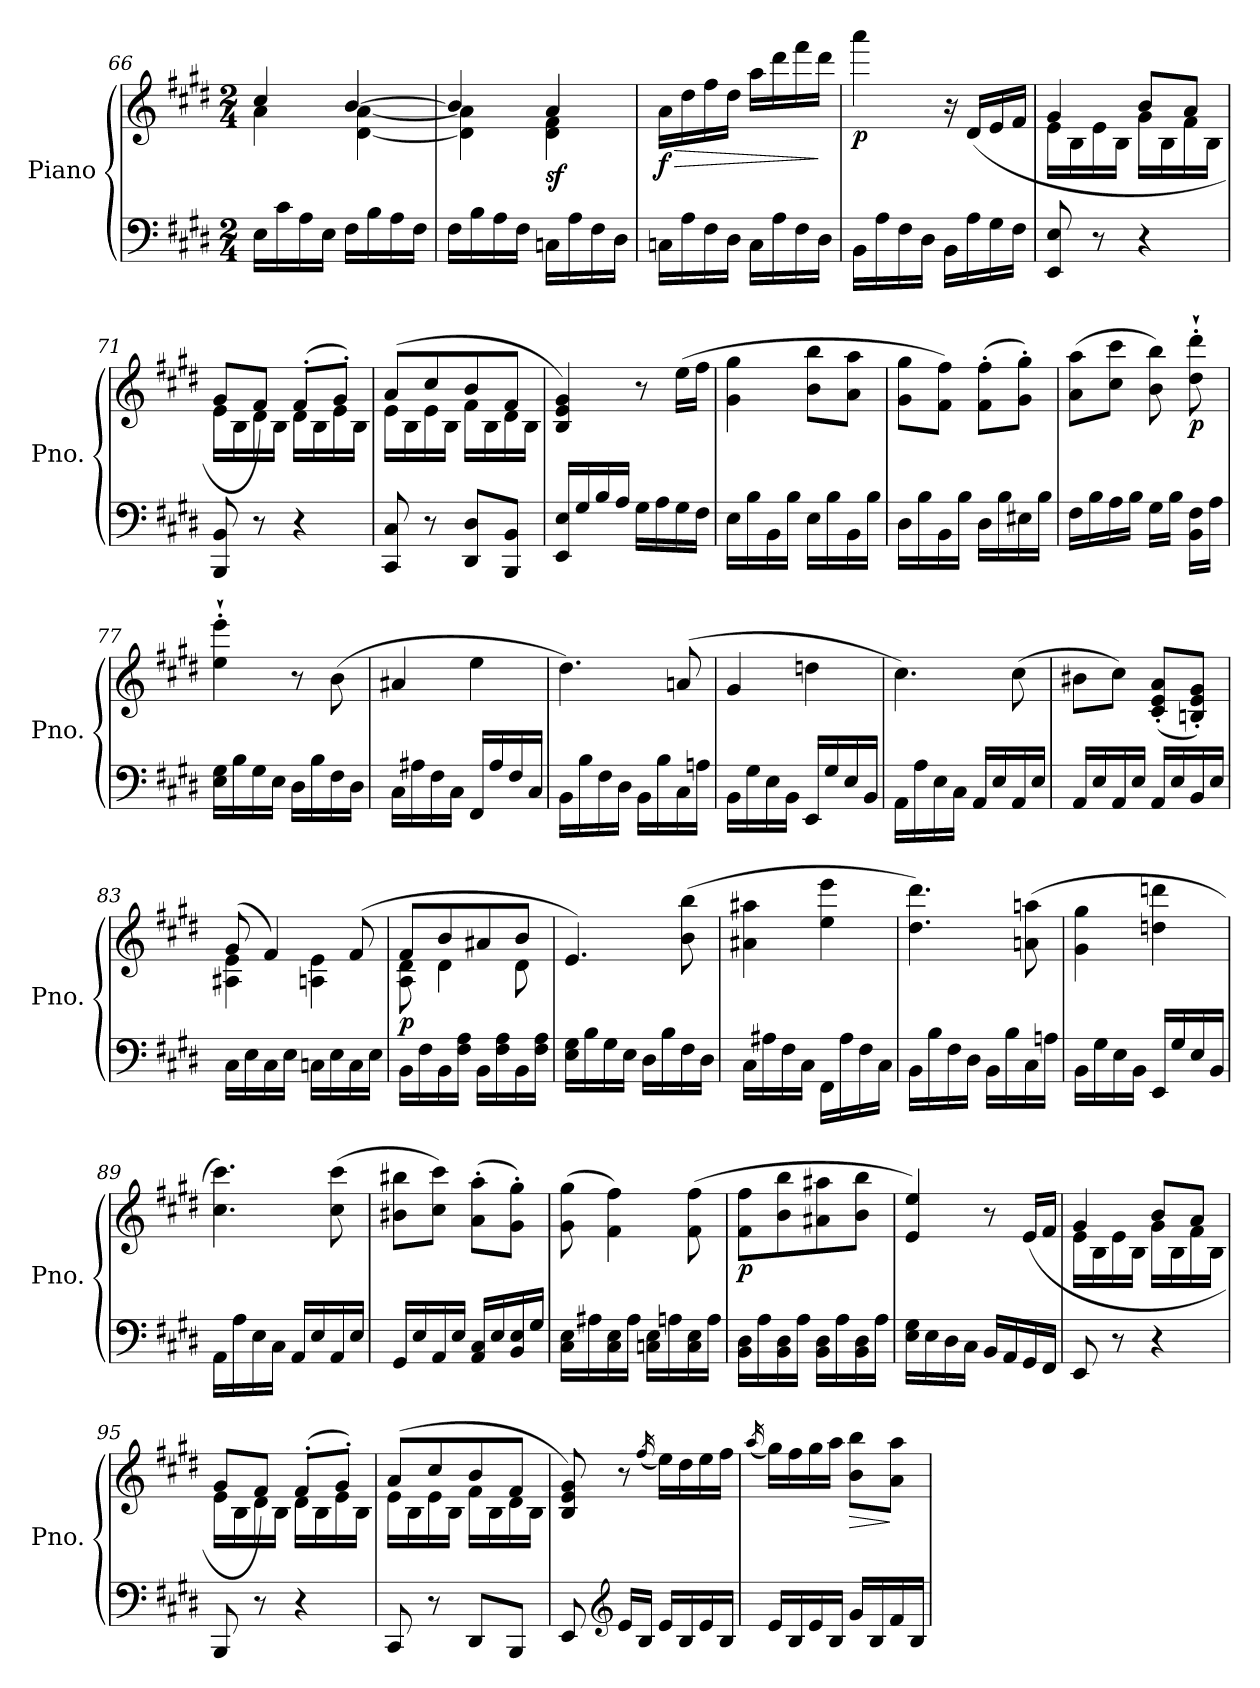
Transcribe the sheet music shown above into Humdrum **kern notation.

**kern	**kern	**dynam
*part1	*part1	*part1
*staff2	*staff1	*staff1/2
*I"Piano	*	*
*I'Pno.	*	*
*clefF4	*clefG2	*
*k[f#c#g#d#]	*k[f#c#g#d#]	*
*M2/4	*M2/4	*
=66	=66	=66
*	*^	*
16E\LL	4cc#/	4a\	.
16c#\	.	.	.
16A\	.	.	.
16E\JJ	.	.	.
16F#\LL	[4b/	[4d#\ [4a\	.
16B\	.	.	.
16A\	.	.	.
16F#\JJ	.	.	.
=67	=67	=67	=67
16F#\LL	4b/]	4d#\] 4a\]	.
16B\	.	.	.
16A\	.	.	.
16F#\JJ	.	.	.
!	!	!	!LO:DY:b
16Cn\LL	4a/	4d#\ 4f#\	sf
16A\	.	.	.
16F#\	.	.	.
16D#\JJ	.	.	.
*	*v	*v	*
!!LO:LB:g=z
=68	=68	=68
!	!	!LO:HP:b
!	!	!LO:DY:n=1:b
16Cn\LL	16a\LL	> f
16A\	16dd#\	.
16F#\	16ff#\	.
16D#\JJ	16dd#\JJ	.
16C\LL	16aa\LL	.
16A\	16ddd#\	.
16F#\	16fff#\	.
16D#\JJ	16ddd#\JJ	]
=69	=69	=69
!	!	!LO:DY:b
16BB\LL	4aaa\	p
16A\	.	.
16F#\	.	.
16D#\JJ	.	.
16BB\LL	16r	.
16A\	(16d#/LL	.
16G#\	16e/	.
16F#\JJ	16f#/JJ	.
=70	=70	=70
*	*^	*
!	!	!	!LO:DY:b
8EE/ 8E/	4g#/	16e\LL	other-dynamics
.	.	16B\	.
8r	.	16e\	.
.	.	16B\JJ	.
4r	8b/L	16g#\LL	.
.	.	16B\	.
.	8a/J	16f#\	.
.	.	16B\JJ	.
=71	=71	=71	=71
8BBB/ 8BB/	8g#/L	16e\LL	.
.	.	16B\	.
8r	8f#/J)	16d#\	.
.	.	16B\JJ	.
4r	(>8f#'/L	16d#\LL	.
.	.	16B\	.
.	8g#'/J)	16e\	.
.	.	16B\JJ	.
!!LO:LB:g=z	!!
=72	=72	=72	=72
8CC#/ 8C#/	(8a/L	16e\LL	.
.	.	16B\	.
8r	8cc#/	16e\	.
.	.	16B\JJ	.
8DD#/ 8D#/L	8b/	16f#\LL	.
.	.	16B\	.
8BBB/ 8BB/J	8f#/J	16d#\	.
.	.	16B\JJ	.
*	*v	*v	*
=73	=73	=73
16EE/ 16E/LL	4B/ 4e/ 4g#/)	.
16G#/	.	.
16B/	.	.
16A/JJ	.	.
16G#\LL	8r	.
16A\	.	.
16G#\	(16ee\LL	.
16F#\JJ	16ff#\JJ	.
=74	=74	=74
16E\LL	4g#\ 4gg#\	.
16B\	.	.
16BB\	.	.
16B\JJ	.	.
16E\LL	8b\ 8bb\L	.
16B\	.	.
16BB\	8a\ 8aa\J	.
16B\JJ	.	.
=75	=75	=75
16D#\LL	8g#\ 8gg#\L	.
16B\	.	.
16BB\	8f#\ 8ff#\J)	.
16B\JJ	.	.
16D#\LL	(8f#\' 8ff#\'L	.
16B\	.	.
16E#X\	8g#\' 8gg#\'J)	.
16B\JJ	.	.
!!LO:LB:g=z
=76	=76	=76
!	!	!LO:DY:b
16F#\LL	(8a\ 8aa\L	other-dynamics
16B\	.	.
16A\	8cc#\ 8ccc#\J	.
16B\JJ	.	.
16G#\LL	8b\ 8bb\)	.
16B\JJ	.	.
!	!	!LO:DY:b
16BB\ 16F#\LL	8dd#\'` 8ddd#\'`	p
16A\JJ	.	.
=77	=77	=77
16E\ 16G#\LL	4ee\'` 4eee\'`	.
16B\	.	.
16G#\	.	.
16E\JJ	.	.
16D#\LL	8r	.
16B\	.	.
16F#\	(8b\	.
16D#\JJ	.	.
=78	=78	=78
16C#\LL	4a#X/	.
16A#X\	.	.
16F#\	.	.
16C#\JJ	.	.
16FF#/LL	4ee\	.
16A#/	.	.
16F#/	.	.
16C#/JJ	.	.
=79	=79	=79
16BB\LL	4.dd#\)	.
16B\	.	.
16F#\	.	.
16D#\JJ	.	.
16BB\LL	.	.
16B\	.	.
16C#\	(8an/	.
16An\JJ	.	.
!!LO:LB:g=z
=80	=80	=80
16BB\LL	4g#/	.
16G#\	.	.
16E\	.	.
16BB\JJ	.	.
16EE/LL	4ddn\	.
16G#/	.	.
16E/	.	.
16BB/JJ	.	.
=81	=81	=81
16AA\LL	4.cc#\)	.
16A\	.	.
16E\	.	.
16C#\JJ	.	.
16AA/LL	.	.
16E/	.	.
!	!	!LO:DY:b
16AA/	(8cc#\	other-dynamics
16E/JJ	.	.
=82	=82	=82
16AA/LL	8b#X\L	.
16E/	.	.
16AA/	8cc#\J)	.
16E/JJ	.	.
16AA/LL	(>8c#/' 8e/' 8a/'L	.
16E/	.	.
16BB/	8Bn/' 8e/' 8g#/'J)	.
16E/JJ	.	.
=83	=83	=83
*	*^	*
16C#\LL	(>8g#/	4A#X\ 4e\	.
16E\	.	.	.
16C#\	4f#/)	.	.
16E\JJ	.	.	.
16Cn\LL	.	4An\ 4e\	.
16E\	.	.	.
16C\	(8f#/	.	.
16E\JJ	.	.	.
!!LO:LB:g=z	!!
=84	=84	=84	=84
!	!	!	!LO:DY:b
16BB\LL	8f#/L	8A\ 8d#\	p
16F#\	.	.	.
16BB\	8b/	4d#\	.
16F#\ 16A\JJ	.	.	.
16BB\LL	8a#X/	.	.
16F#\ 16A\	.	.	.
16BB\	8b/J	8d#\	.
16F#\ 16A\JJ	.	.	.
*	*v	*v	*
=85	=85	=85
16E\ 16G#\LL	4.e/)	.
16B\	.	.
16G#\	.	.
16E\JJ	.	.
16D#\LL	.	.
16B\	.	.
16F#\	(8b\ 8bb\	.
16D#\JJ	.	.
=86	=86	=86
16C#\LL	4a#X\ 4aa#X\	.
16A#X\	.	.
16F#\	.	.
16C#\JJ	.	.
16FF#\LL	4ee\ 4eee\	.
16A#\	.	.
16F#\	.	.
16C#\JJ	.	.
=87	=87	=87
16BB\LL	4.dd#\ 4.ddd#\)	.
16B\	.	.
16F#\	.	.
16D#\JJ	.	.
16BB\LL	.	.
16B\	.	.
16C#\	(8an\ 8aan\	.
16An\JJ	.	.
!!LO:PB:g=z
=88	=88	=88
16BB\LL	4g#\ 4gg#\	.
16G#\	.	.
16E\	.	.
16BB\JJ	.	.
16EE/LL	4ddn\ 4dddn\	.
16G#/	.	.
16E/	.	.
16BB/JJ	.	.
=89	=89	=89
16AA\LL	4.cc#\ 4.ccc#\)	.
16A\	.	.
16E\	.	.
16C#\JJ	.	.
16AA/LL	.	.
16E/	.	.
!	!	!LO:DY:b
16AA/	(8cc#\ 8ccc#\	other-dynamics
16E/JJ	.	.
=90	=90	=90
16GG#/LL	8b#X\ 8bb#X\L	.
16E/	.	.
16AA/	8cc#\ 8ccc#\J)	.
16E/JJ	.	.
16AA/ 16C#/LL	(8a\' 8aa\'L	.
16E/	.	.
16BB/ 16E/	8g#\' 8gg#\'J)	.
16G#/JJ	.	.
=91	=91	=91
16C#\ 16E\LL	(8g#\ 8gg#\	.
16A#X\	.	.
16C#\ 16E\	4f#\ 4ff#\)	.
16A#\JJ	.	.
16Cn\ 16E\LL	.	.
16An\	.	.
16C\ 16E\	(8f#\ 8ff#\	.
16A\JJ	.	.
!!LO:LB:g=z
=92	=92	=92
!	!	!LO:DY:b
16BB\ 16D#\LL	8f#\ 8ff#\L	p
16A\	.	.
16BB\ 16D#\	8b\ 8bb\	.
16A\JJ	.	.
16BB\ 16D#\LL	8a#X\ 8aa#X\	.
16A\	.	.
16BB\ 16D#\	8b\ 8bb\J	.
16A\JJ	.	.
=93	=93	=93
16E\ 16G#\LL	4e/ 4ee/)	.
16E\	.	.
16D#\	.	.
16C#\JJ	.	.
16BB/LL	8r	.
16AA/	.	.
!	!	!LO:DY:b
16GG#/	(16e/LL	other-dynamics
16FF#/JJ	16f#/JJ	.
=94	=94	=94
*	*^	*
8EE/	4g#/	16e\LL	.
.	.	16B\	.
8r	.	16e\	.
.	.	16B\JJ	.
4r	8b/L	16g#\LL	.
.	.	16B\	.
.	8a/J	16f#\	.
.	.	16B\JJ	.
=95	=95	=95	=95
8BBB/	8g#/L	16e\LL	.
.	.	16B\	.
8r	8f#/J)	16d#\	.
.	.	16B\JJ	.
4r	(>8f#'/L	16d#\LL	.
.	.	16B\	.
.	8g#'/J)	16e\	.
.	.	16B\JJ	.
!!LO:LB:g=z	!!
=96	=96	=96	=96
8CC#/	(8a/L	16e\LL	.
.	.	16B\	.
8r	8cc#/	16e\	.
.	.	16B\JJ	.
8DD#/L	8b/	16f#\LL	.
.	.	16B\	.
8BBB/J	8f#/J	16d#\	.
.	.	16B\JJ	.
*	*v	*v	*
=97	=97	=97
8EE/	8B/ 8e/ 8g#/)	.
*clefG2	*	*
16e/LL	8r	.
16B/JJ	.	.
.	(16qff#/	.
!	!	!LO:DY:b
16e/LL	16ee\LL)	other-dynamics
16B/	16dd#\	.
16e/	16ee\	.
16B/JJ	16ff#\JJ	.
=98	=98	=98
.	(16qaa/	.
16e/LL	16gg#\LL)	.
16B/	16ff#\	.
16e/	16gg#\	.
16B/JJ	16aa\JJ	.
!	!	!LO:HP:b
16g#/LL	8b\ 8bb\L	>
16B/	.	.
16f#/	8a\ 8aa\J	]
16B/JJ	.	.
=	=	=
*-	*-	*-
